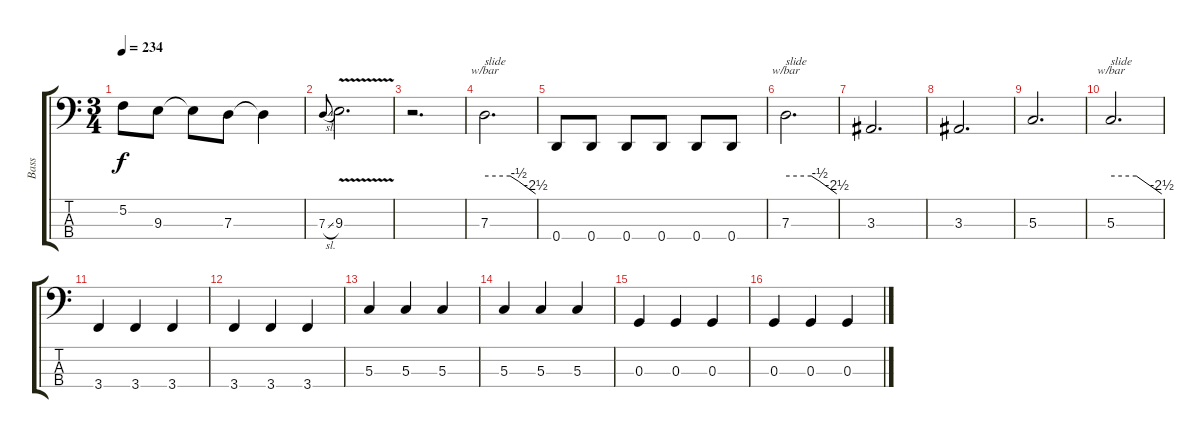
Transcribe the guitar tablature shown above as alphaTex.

\track ("Bass" "Bass") {instrument electricbasspick}
\staff {score tabs}
\tuning (F2 C2 G1 D1) {hide}
\ts (3 4)
\tempo 234
\clef f4
\ks c
5.2.8{dy f} 9.3.8 9.3{t}.8 7.3.8 7.3{t}.4 |
7.3{sl}.8{gr onbeat} 9.3{v}.2{d} |
r.2{d} |
7.3.2{d tbe (custom default 0 0 30 0 40 -2 60 -10) txt "slide"} |
0.4.8 0.4.8 0.4.8 0.4.8 0.4.8 0.4.8 |
7.3.2{d tbe (custom default 0 0 30 0 40 -2 60 -10) txt "slide"} |
3.3.2{d} |
3.3.2{d} |
5.3.2{d} |
5.3.2{d tbe (custom default 0 0 30 0 60 -10) txt "slide"} |
3.4.4 3.4.4 3.4.4 |
3.4.4 3.4.4 3.4.4 |
5.3.4 5.3.4 5.3.4 |
5.3.4 5.3.4 5.3.4 |
0.3.4 0.3.4 0.3.4 |
0.3.4 0.3.4 0.3.4
